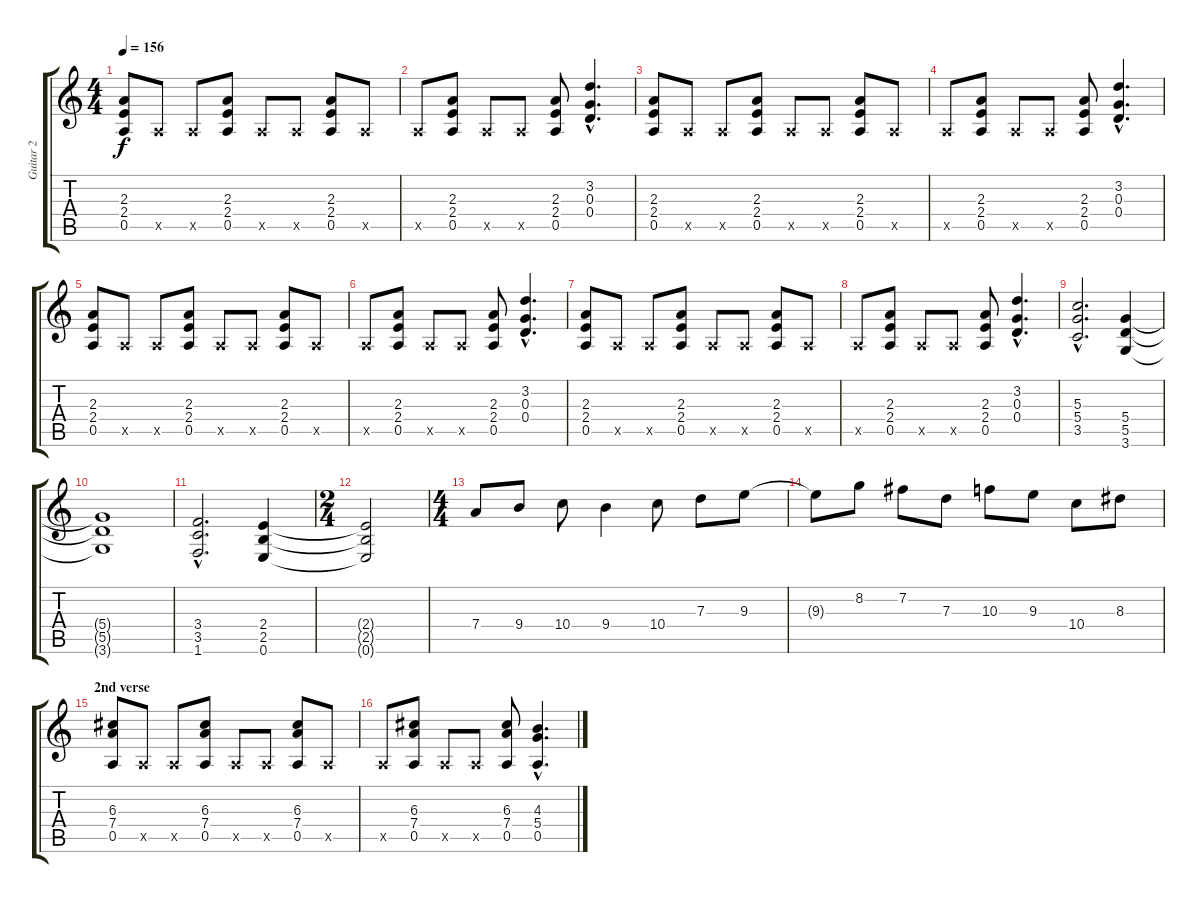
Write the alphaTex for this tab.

\track ("Guitar 2" "Guitar 2") {instrument overdrivenguitar}
\staff {score tabs}
\tuning (E4 B3 G3 D3 A2 E2) {hide}
\ts (4 4)
\tempo 156
\clef g2
\ks c
(2.3 2.4 0.5).8{dy f} 0.5{x}.8 0.5{x}.8 (2.3 2.4 0.5).8 0.5{x}.8 0.5{x}.8 (2.3 2.4 0.5).8 0.5{x}.8 |
0.5{x}.8 (2.3 2.4 0.5).8 0.5{x}.8 0.5{x}.8 (2.3 2.4 0.5).8 (3.2{hac} 0.3{hac} 0.4{hac}).4{d} |
(2.3 2.4 0.5).8 0.5{x}.8 0.5{x}.8 (2.3 2.4 0.5).8 0.5{x}.8 0.5{x}.8 (2.3 2.4 0.5).8 0.5{x}.8 |
0.5{x}.8 (2.3 2.4 0.5).8 0.5{x}.8 0.5{x}.8 (2.3 2.4 0.5).8 (3.2{hac} 0.3{hac} 0.4{hac}).4{d} |
(2.3 2.4 0.5).8 0.5{x}.8 0.5{x}.8 (2.3 2.4 0.5).8 0.5{x}.8 0.5{x}.8 (2.3 2.4 0.5).8 0.5{x}.8 |
0.5{x}.8 (2.3 2.4 0.5).8 0.5{x}.8 0.5{x}.8 (2.3 2.4 0.5).8 (3.2{hac} 0.3{hac} 0.4{hac}).4{d} |
(2.3 2.4 0.5).8 0.5{x}.8 0.5{x}.8 (2.3 2.4 0.5).8 0.5{x}.8 0.5{x}.8 (2.3 2.4 0.5).8 0.5{x}.8 |
0.5{x}.8 (2.3 2.4 0.5).8 0.5{x}.8 0.5{x}.8 (2.3 2.4 0.5).8 (3.2{hac} 0.3{hac} 0.4{hac}).4{d} |
(5.3{hac} 5.4{hac} 3.5{hac}).2{d} (5.4 5.5 3.6).4 |
(5.4{t} 5.5{t} 3.6{t}).1 |
(3.4{hac} 3.5{hac} 1.6{hac}).2{d} (2.4 2.5 0.6).4 |
\ts (2 4)
(2.4{t} 2.5{t} 0.6{t}).2 |
\ts (4 4)
7.4.8 9.4.8 10.4.8 9.4.4 10.4.8 7.3.8 9.3.8 |
9.3{t}.8 8.2.8 7.2.8 7.3.8 10.3.8 9.3.8 10.4.8 8.3.8 |
\section ("" "2nd verse")
(6.3 7.4 0.5).8 0.5{x}.8 0.5{x}.8 (6.3 7.4 0.5).8 0.5{x}.8 0.5{x}.8 (6.3 7.4 0.5).8 0.5{x}.8 |
0.5{x}.8 (6.3 7.4 0.5).8 0.5{x}.8 0.5{x}.8 (6.3 7.4 0.5).8 (4.3{hac} 5.4{hac} 0.5{hac}).4{d}
